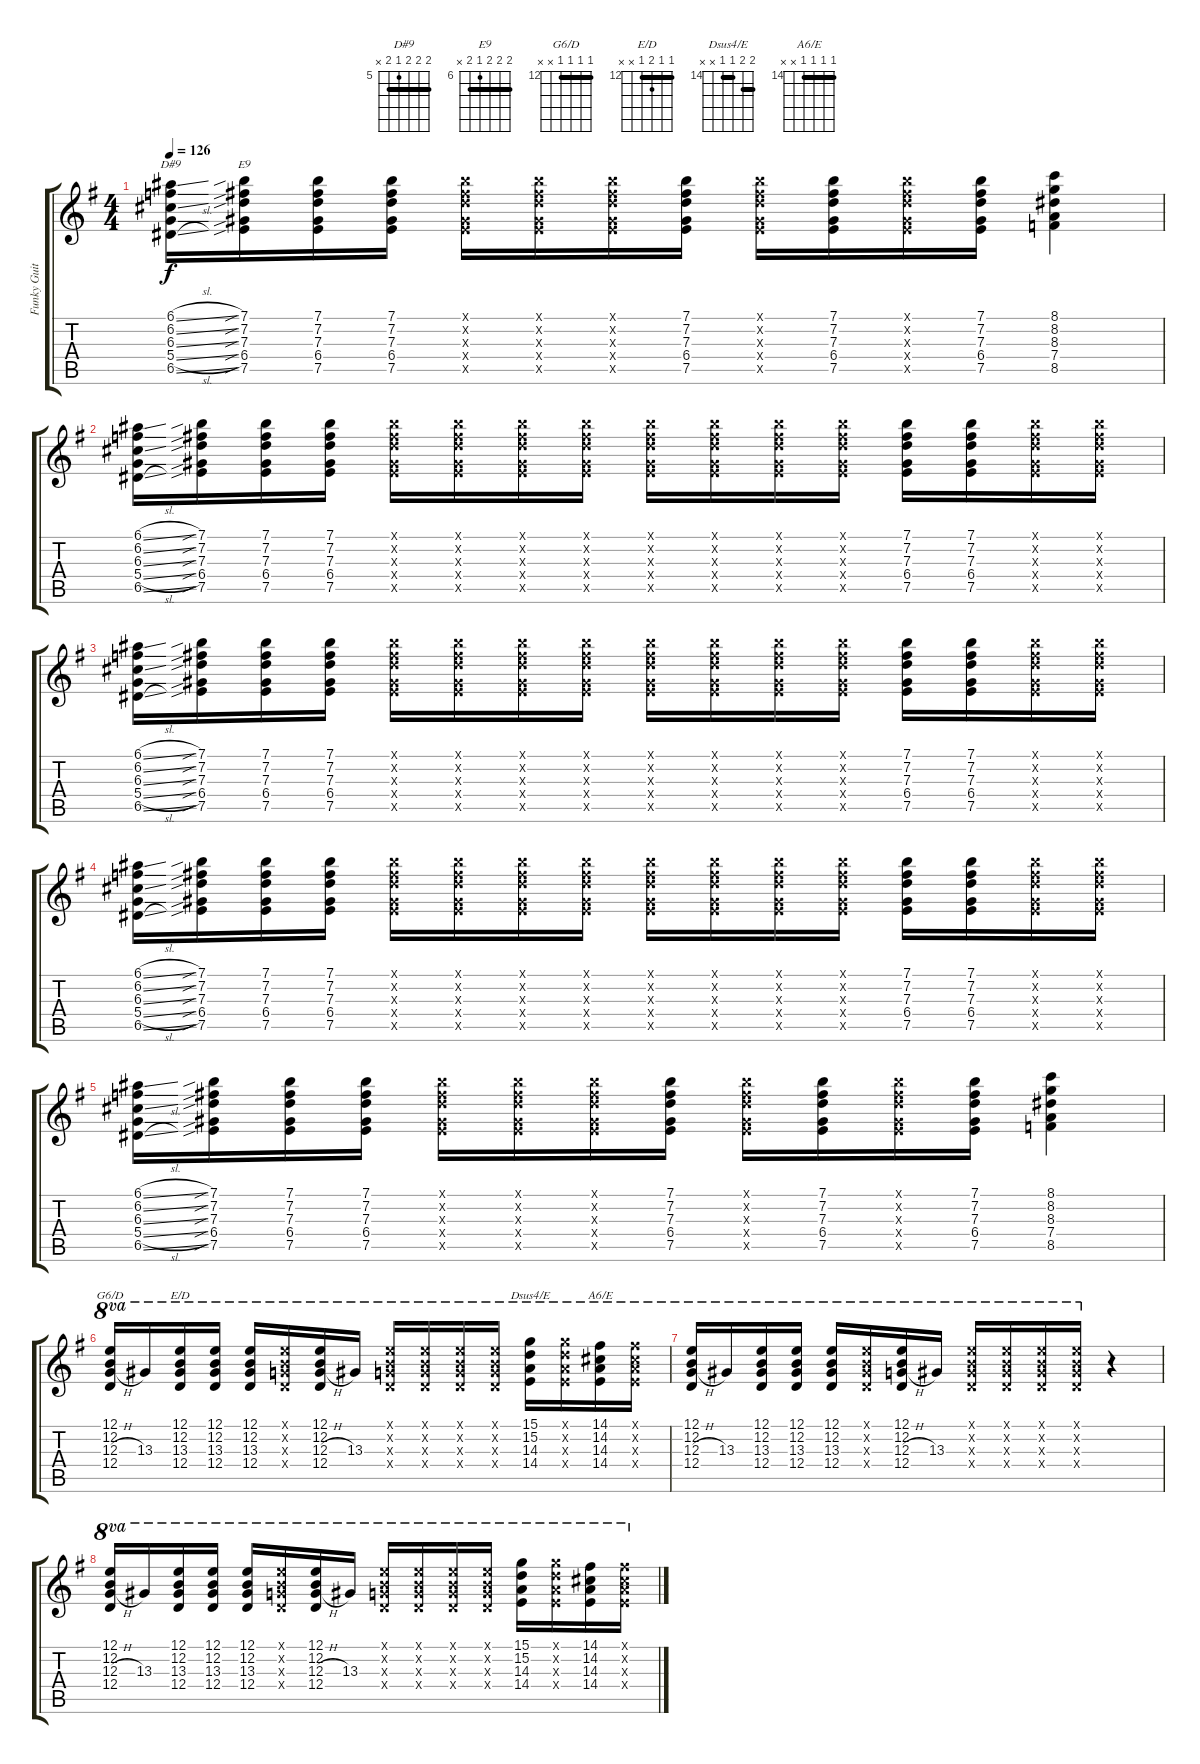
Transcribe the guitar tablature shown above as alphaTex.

\track ("Funky Guitar" "Funky Guit") {instrument electricguitarclean}
\staff {score tabs}
\tuning (E4 B3 G3 D3 A2 E2) {hide}
\chord ("D#9" 6 6 6 5 6 x) {firstfret 5 barre 6}
\chord ("E9" 7 7 7 6 7 x) {firstfret 6 barre 7}
\chord ("G6/D" 12 12 12 12 x x) {firstfret 12 barre 12}
\chord ("E/D" 12 12 13 12 x x) {firstfret 12 barre 12}
\chord ("Dsus4/E" 15 15 14 14 x x) {firstfret 14 barre (14 15)}
\chord ("A6/E" 14 14 14 14 x x) {firstfret 14 barre 14}
\ts (4 4)
\tempo 126
\clef g2
\ks g
(6.1{sl} 6.2{sl} 6.3{sl} 5.4{sl} 6.5{sl}).16{ch "D#9" dy f} (7.1{sib} 7.2{sib} 7.3{sib} 6.4{sib} 7.5{sib}).16{ch "E9"} (7.1 7.2 7.3 6.4 7.5).16 (7.1 7.2 7.3 6.4 7.5).16 (7.1{x} 7.2{x} 7.3{x} 6.4{x} 7.5{x}).16 (7.1{x} 7.2{x} 7.3{x} 6.4{x} 7.5{x}).16 (7.1{x} 7.2{x} 7.3{x} 6.4{x} 7.5{x}).16 (7.1 7.2 7.3 6.4 7.5).16 (7.1{x} 7.2{x} 7.3{x} 6.4{x} 7.5{x}).16 (7.1 7.2 7.3 6.4 7.5).16 (7.1{x} 7.2{x} 7.3{x} 6.4{x} 7.5{x}).16 (7.1 7.2 7.3 6.4 7.5).16 (8.1 8.2 8.3 7.4 8.5).4 |
(6.1{sl} 6.2{sl} 6.3{sl} 5.4{sl} 6.5{sl}).16 (7.1{sib} 7.2{sib} 7.3{sib} 6.4{sib} 7.5{sib}).16 (7.1 7.2 7.3 6.4 7.5).16 (7.1 7.2 7.3 6.4 7.5).16 (7.1{x} 7.2{x} 7.3{x} 6.4{x} 7.5{x}).16 (7.1{x} 7.2{x} 7.3{x} 6.4{x} 7.5{x}).16 (7.1{x} 7.2{x} 7.3{x} 6.4{x} 7.5{x}).16 (7.1{x} 7.2{x} 7.3{x} 6.4{x} 7.5{x}).16 (7.1{x} 7.2{x} 7.3{x} 6.4{x} 7.5{x}).16 (7.1{x} 7.2{x} 7.3{x} 6.4{x} 7.5{x}).16 (7.1{x} 7.2{x} 7.3{x} 6.4{x} 7.5{x}).16 (7.1{x} 7.2{x} 7.3{x} 6.4{x} 7.5{x}).16 (7.1 7.2 7.3 6.4 7.5).16 (7.1 7.2 7.3 6.4 7.5).16 (7.1{x} 7.2{x} 7.3{x} 6.4{x} 7.5{x}).16 (7.1{x} 7.2{x} 7.3{x} 6.4{x} 7.5{x}).16 |
(6.1{sl} 6.2{sl} 6.3{sl} 5.4{sl} 6.5{sl}).16 (7.1{sib} 7.2{sib} 7.3{sib} 6.4{sib} 7.5{sib}).16 (7.1 7.2 7.3 6.4 7.5).16 (7.1 7.2 7.3 6.4 7.5).16 (7.1{x} 7.2{x} 7.3{x} 6.4{x} 7.5{x}).16 (7.1{x} 7.2{x} 7.3{x} 6.4{x} 7.5{x}).16 (7.1{x} 7.2{x} 7.3{x} 6.4{x} 7.5{x}).16 (7.1{x} 7.2{x} 7.3{x} 6.4{x} 7.5{x}).16 (7.1{x} 7.2{x} 7.3{x} 6.4{x} 7.5{x}).16 (7.1{x} 7.2{x} 7.3{x} 6.4{x} 7.5{x}).16 (7.1{x} 7.2{x} 7.3{x} 6.4{x} 7.5{x}).16 (7.1{x} 7.2{x} 7.3{x} 6.4{x} 7.5{x}).16 (7.1 7.2 7.3 6.4 7.5).16 (7.1 7.2 7.3 6.4 7.5).16 (7.1{x} 7.2{x} 7.3{x} 6.4{x} 7.5{x}).16 (7.1{x} 7.2{x} 7.3{x} 6.4{x} 7.5{x}).16 |
(6.1{sl} 6.2{sl} 6.3{sl} 5.4{sl} 6.5{sl}).16 (7.1{sib} 7.2{sib} 7.3{sib} 6.4{sib} 7.5{sib}).16 (7.1 7.2 7.3 6.4 7.5).16 (7.1 7.2 7.3 6.4 7.5).16 (7.1{x} 7.2{x} 7.3{x} 6.4{x} 7.5{x}).16 (7.1{x} 7.2{x} 7.3{x} 6.4{x} 7.5{x}).16 (7.1{x} 7.2{x} 7.3{x} 6.4{x} 7.5{x}).16 (7.1{x} 7.2{x} 7.3{x} 6.4{x} 7.5{x}).16 (7.1{x} 7.2{x} 7.3{x} 6.4{x} 7.5{x}).16 (7.1{x} 7.2{x} 7.3{x} 6.4{x} 7.5{x}).16 (7.1{x} 7.2{x} 7.3{x} 6.4{x} 7.5{x}).16 (7.1{x} 7.2{x} 7.3{x} 6.4{x} 7.5{x}).16 (7.1 7.2 7.3 6.4 7.5).16 (7.1 7.2 7.3 6.4 7.5).16 (7.1{x} 7.2{x} 7.3{x} 6.4{x} 7.5{x}).16 (7.1{x} 7.2{x} 7.3{x} 6.4{x} 7.5{x}).16 |
(6.1{sl} 6.2{sl} 6.3{sl} 5.4{sl} 6.5{sl}).16 (7.1{sib} 7.2{sib} 7.3{sib} 6.4{sib} 7.5{sib}).16 (7.1 7.2 7.3 6.4 7.5).16 (7.1 7.2 7.3 6.4 7.5).16 (7.1{x} 7.2{x} 7.3{x} 6.4{x} 7.5{x}).16 (7.1{x} 7.2{x} 7.3{x} 6.4{x} 7.5{x}).16 (7.1{x} 7.2{x} 7.3{x} 6.4{x} 7.5{x}).16 (7.1 7.2 7.3 6.4 7.5).16 (7.1{x} 7.2{x} 7.3{x} 6.4{x} 7.5{x}).16 (7.1 7.2 7.3 6.4 7.5).16 (7.1{x} 7.2{x} 7.3{x} 6.4{x} 7.5{x}).16 (7.1 7.2 7.3 6.4 7.5).16 (8.1 8.2 8.3 7.4 8.5).4 |
(12.1 12.2 12.3{h} 12.4).16{ch "G6/D" ot 8va} 13.3.16{ot 8va} (12.1 12.2 13.3 12.4).16{ch "E/D" ot 8va} (12.1 12.2 13.3 12.4).16{ot 8va} (12.1 12.2 13.3 12.4).16{ot 8va} (12.1{x} 12.2{x} 12.3{x} 12.4{x}).16{ot 8va} (12.1 12.2 12.3{h} 12.4).16{ot 8va} 13.3.16{ot 8va} (12.1{x} 12.2{x} 12.3{x} 12.4{x}).16{ot 8va} (12.1{x} 12.2{x} 12.3{x} 12.4{x}).16{ot 8va} (12.1{x} 12.2{x} 12.3{x} 12.4{x}).16{ot 8va} (12.1{x} 12.2{x} 12.3{x} 12.4{x}).16{ot 8va} (15.1 15.2 14.3 14.4).16{ch "Dsus4/E" ot 8va} (15.1{x} 15.2{x} 14.3{x} 14.4{x}).16{ot 8va} (14.1 14.2 14.3 14.4).16{ch "A6/E" ot 8va} (14.1{x} 14.2{x} 14.3{x} 14.4{x}).16{ot 8va} |
(12.1 12.2 12.3{h} 12.4).16{ot 8va} 13.3.16{ot 8va} (12.1 12.2 13.3 12.4).16{ot 8va} (12.1 12.2 13.3 12.4).16{ot 8va} (12.1 12.2 13.3 12.4).16{ot 8va} (12.1{x} 12.2{x} 13.3{x} 12.4{x}).16{ot 8va} (12.1 12.2 12.3{h} 12.4).16{ot 8va} 13.3.16{ot 8va} (12.1{x} 12.2{x} 13.3{x} 12.4{x}).16{ot 8va} (12.1{x} 12.2{x} 13.3{x} 12.4{x}).16{ot 8va} (12.1{x} 12.2{x} 13.3{x} 12.4{x}).16{ot 8va} (12.1{x} 12.2{x} 13.3{x} 12.4{x}).16{ot 8va} r.4 |
(12.1 12.2 12.3{h} 12.4).16{ot 8va} 13.3.16{ot 8va} (12.1 12.2 13.3 12.4).16{ot 8va} (12.1 12.2 13.3 12.4).16{ot 8va} (12.1 12.2 13.3 12.4).16{ot 8va} (12.1{x} 12.2{x} 12.3{x} 12.4{x}).16{ot 8va} (12.1 12.2 12.3{h} 12.4).16{ot 8va} 13.3.16{ot 8va} (12.1{x} 12.2{x} 12.3{x} 12.4{x}).16{ot 8va} (12.1{x} 12.2{x} 12.3{x} 12.4{x}).16{ot 8va} (12.1{x} 12.2{x} 12.3{x} 12.4{x}).16{ot 8va} (12.1{x} 12.2{x} 12.3{x} 12.4{x}).16{ot 8va} (15.1 15.2 14.3 14.4).16{ot 8va} (15.1{x} 15.2{x} 14.3{x} 14.4{x}).16{ot 8va} (14.1 14.2 14.3 14.4).16{ot 8va} (14.1{x} 14.2{x} 14.3{x} 14.4{x}).16{ot 8va}
